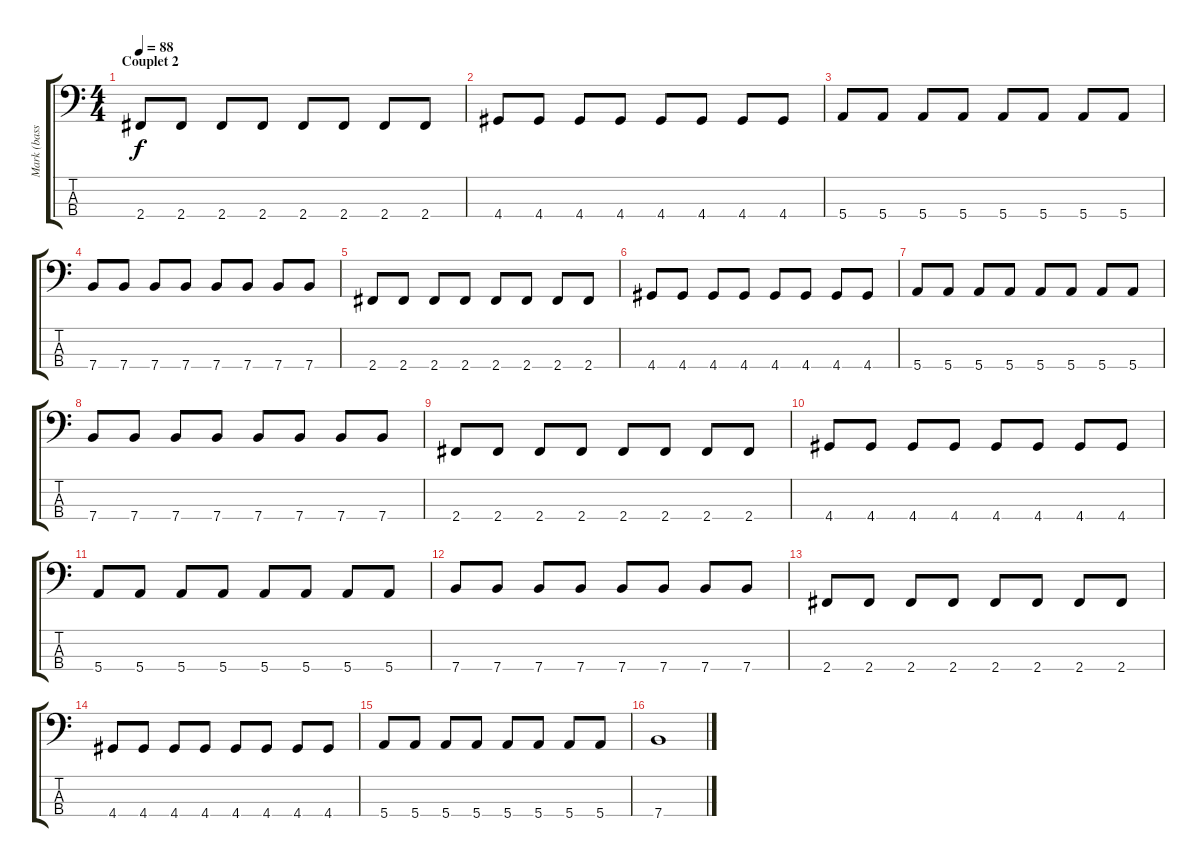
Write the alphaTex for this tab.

\track ("Mark (basse)" "Mark (bass") {instrument electricbasspick}
\staff {score tabs}
\tuning (G2 D2 A1 E1) {hide}
\ts (4 4)
\section ("" "Couplet 2")
\tempo 88
\clef f4
\ks c
2.4.8{dy f} 2.4.8 2.4.8 2.4.8 2.4.8 2.4.8 2.4.8 2.4.8 |
4.4.8 4.4.8 4.4.8 4.4.8 4.4.8 4.4.8 4.4.8 4.4.8 |
5.4.8 5.4.8 5.4.8 5.4.8 5.4.8 5.4.8 5.4.8 5.4.8 |
7.4.8 7.4.8 7.4.8 7.4.8 7.4.8 7.4.8 7.4.8 7.4.8 |
2.4.8 2.4.8 2.4.8 2.4.8 2.4.8 2.4.8 2.4.8 2.4.8 |
4.4.8 4.4.8 4.4.8 4.4.8 4.4.8 4.4.8 4.4.8 4.4.8 |
5.4.8 5.4.8 5.4.8 5.4.8 5.4.8 5.4.8 5.4.8 5.4.8 |
7.4.8 7.4.8 7.4.8 7.4.8 7.4.8 7.4.8 7.4.8 7.4.8 |
2.4.8 2.4.8 2.4.8 2.4.8 2.4.8 2.4.8 2.4.8 2.4.8 |
4.4.8 4.4.8 4.4.8 4.4.8 4.4.8 4.4.8 4.4.8 4.4.8 |
5.4.8 5.4.8 5.4.8 5.4.8 5.4.8 5.4.8 5.4.8 5.4.8 |
7.4.8 7.4.8 7.4.8 7.4.8 7.4.8 7.4.8 7.4.8 7.4.8 |
2.4.8 2.4.8 2.4.8 2.4.8 2.4.8 2.4.8 2.4.8 2.4.8 |
4.4.8 4.4.8 4.4.8 4.4.8 4.4.8 4.4.8 4.4.8 4.4.8 |
5.4.8 5.4.8 5.4.8 5.4.8 5.4.8 5.4.8 5.4.8 5.4.8 |
7.4.1
